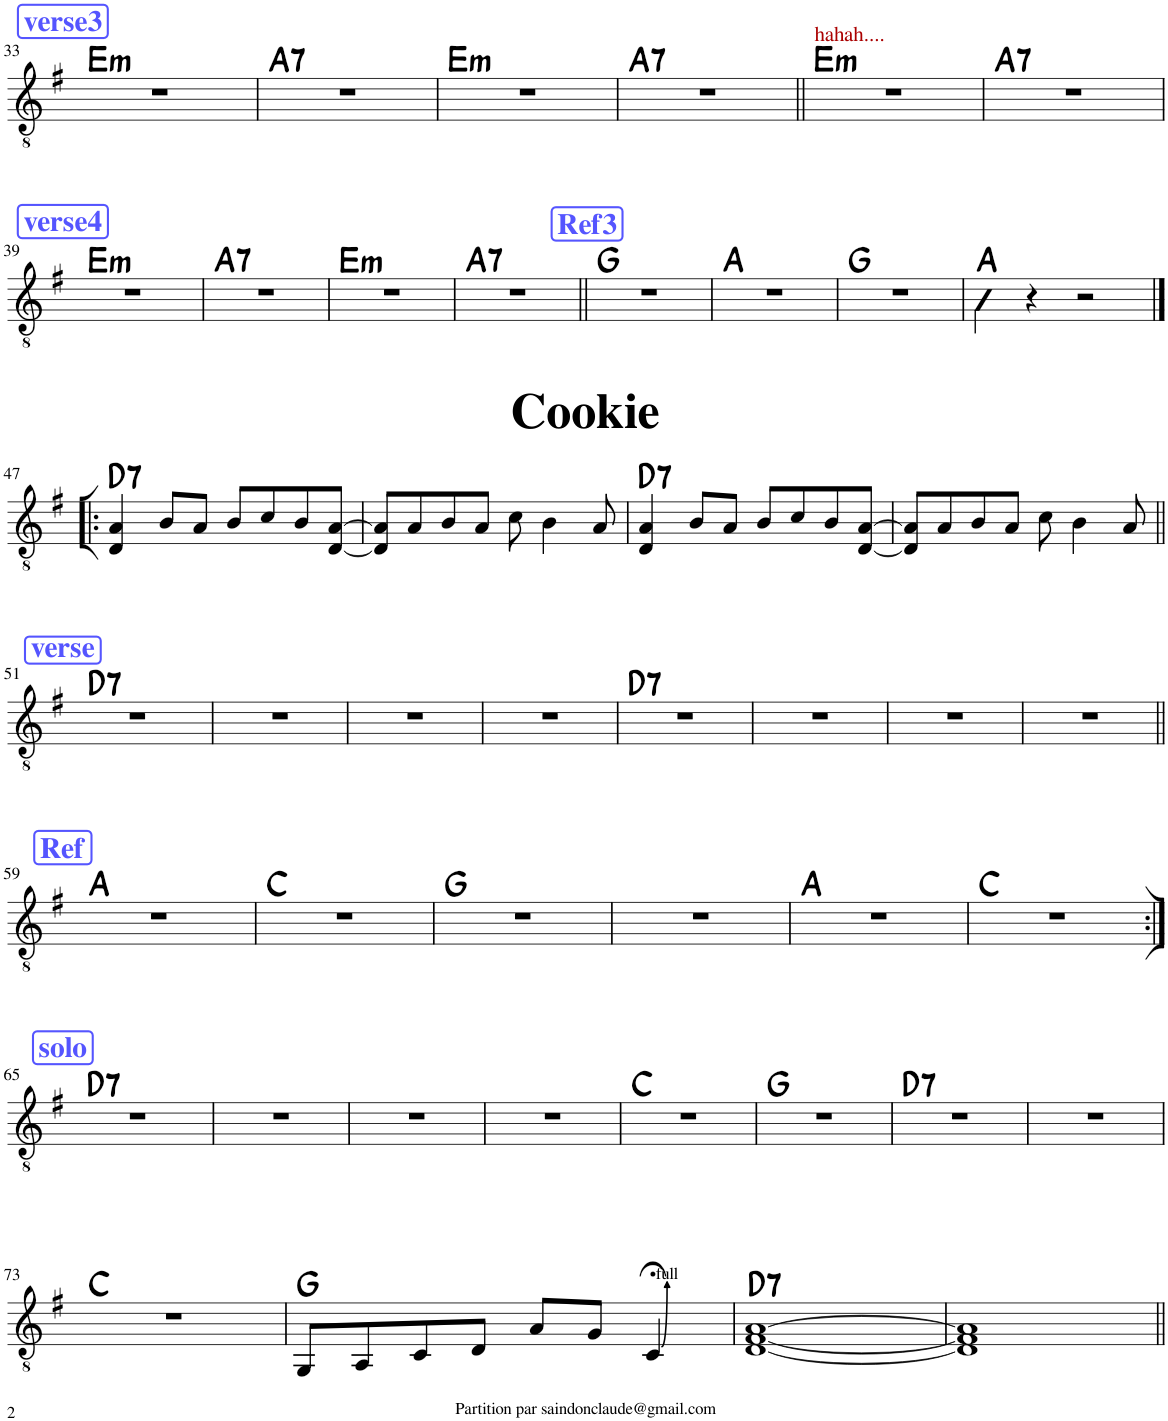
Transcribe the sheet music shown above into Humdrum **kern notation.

**kern	**harte
*part1	*part1
*staff1	*
*I"Classical Guitar	*
*I'Guit.	*
!!LO:PB:g=z
*clefGv2	*
*k[f#]	*
*M4/4	*
!!LO:REH:place=s1:a:B:cj:color=#5555FF:fs=14:t=verse3
=33	=33
!	!LO:H:kt=m
1r	E:min
=34	=34
!	!LO:H:kt=7
1r	A:7
=35	=35
!	!LO:H:kt=m
1r	E:min
=36	=36
!	!LO:H:kt=7
1r	A:7
=37||	=37||
!LO:TX:a:color=#AA0000:t=hahah....	!LO:H:kt=m
1r	E:min
=38	=38
!	!LO:H:kt=7
1r	A:7
!!LO:LB:g=z
!!LO:REH:place=s1:a:B:cj:color=#5555FF:fs=14:t=verse4
=39	=39
!	!LO:H:kt=m
1r	E:min
=40	=40
!	!LO:H:kt=7
1r	A:7
=41	=41
!	!LO:H:kt=m
1r	E:min
=42	=42
!	!LO:H:kt=7
1r	A:7
!!LO:REH:place=s1:a:B:cj:color=#5555FF:fs=14:t=Ref3
=43||	=43||
1r	G:maj
=44	=44
1r	A:maj
=45	=45
1r	G:maj
=46	=46
4A\	A:maj
4r	.
2r	.
!!LO:LB:g=z
=47|!:	=47|!:
!LO:TX:a:B:t=Cookie	!LO:H:kt=7
4D/ 4A/	D:7
8B/L	.
8A/J	.
8B/L	.
8c/	.
8B/	.
[8D/ [8A/J	.
=48	=48
8D/] 8A/]L	.
8A/	.
8B/	.
8A/J	.
8c\	.
4B\	.
8A/	.
=49	=49
!	!LO:H:kt=7
4D/ 4A/	D:7
8B/L	.
8A/J	.
8B/L	.
8c/	.
8B/	.
[8D/ [8A/J	.
=50	=50
8D/] 8A/]L	.
8A/	.
8B/	.
8A/J	.
8c\	.
4B\	.
8A/	.
!!LO:LB:g=z
!!LO:REH:place=s1:a:B:cj:color=#5555FF:fs=14:t=verse
=51||	=51||
!	!LO:H:kt=7
1r	D:7
=52	=52
1r	.
=53	=53
1r	.
=54	=54
1r	.
=55	=55
!	!LO:H:kt=7
1r	D:7
=56	=56
1r	.
=57	=57
1r	.
=58	=58
1r	.
!!LO:LB:g=z
!!LO:REH:place=s1:a:B:cj:color=#5555FF:fs=14:t=Ref
=59||	=59||
1r	A:maj
=60	=60
1r	C:maj
=61	=61
1r	G:maj
=62	=62
1r	.
=63	=63
1r	A:maj
=64	=64
1r	C:maj
!!LO:LB:g=z
!!LO:REH:place=s1:a:B:cj:color=#5555FF:fs=14:t=solo
=65:|!	=65:|!
!	!LO:H:kt=7
1r	D:7
=66	=66
1r	.
=67	=67
1r	.
=68	=68
1r	.
=69	=69
1r	C:maj
=70	=70
1r	G:maj
=71	=71
!	!LO:H:kt=7
1r	D:7
=72	=72
1r	.
!!LO:LB:g=z
=73	=73
1r	C:maj
=74	=74
8GG/L	G:maj
8AA/	.
8C/	.
8D/J	.
8A/L	.
8G/J	.
4C;</	.
=75	=75
!	!LO:H:kt=7
[1D [1F# [1A	D:7
=76	=76
1D] 1F#] 1A]	.
=||	=||
*-	*-
